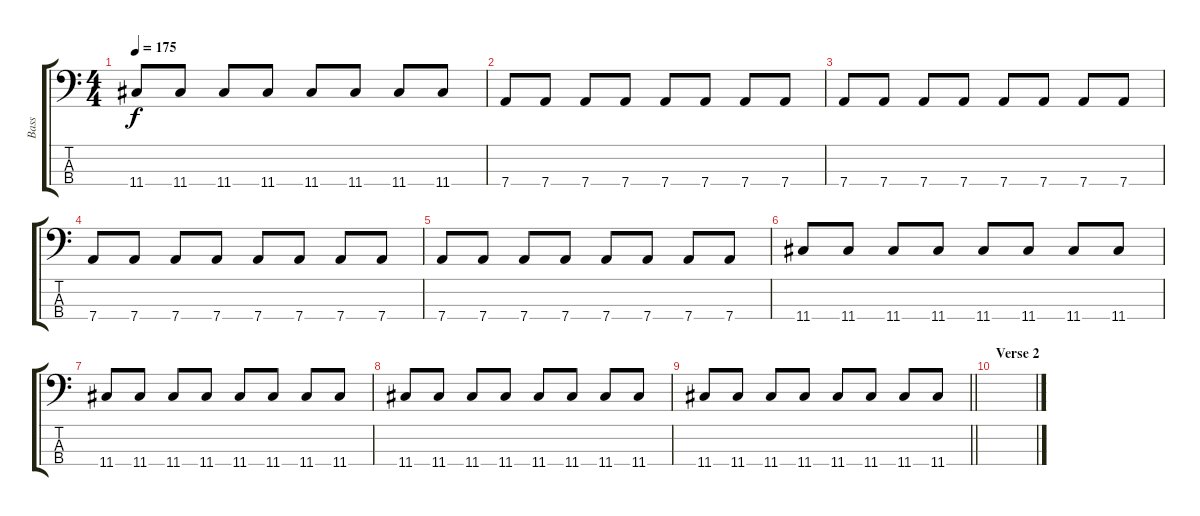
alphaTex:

\track ("Bass" "Bass") {instrument electricbasspick}
\staff {score tabs}
\tuning (G2 D2 A1 D1) {hide}
\ts (4 4)
\tempo 175
\clef f4
\ks c
11.4.8{dy f} 11.4.8 11.4.8 11.4.8 11.4.8 11.4.8 11.4.8 11.4.8 |
7.4.8 7.4.8 7.4.8 7.4.8 7.4.8 7.4.8 7.4.8 7.4.8 |
7.4.8 7.4.8 7.4.8 7.4.8 7.4.8 7.4.8 7.4.8 7.4.8 |
7.4.8 7.4.8 7.4.8 7.4.8 7.4.8 7.4.8 7.4.8 7.4.8 |
7.4.8 7.4.8 7.4.8 7.4.8 7.4.8 7.4.8 7.4.8 7.4.8 |
11.4.8 11.4.8 11.4.8 11.4.8 11.4.8 11.4.8 11.4.8 11.4.8 |
11.4.8 11.4.8 11.4.8 11.4.8 11.4.8 11.4.8 11.4.8 11.4.8 |
11.4.8 11.4.8 11.4.8 11.4.8 11.4.8 11.4.8 11.4.8 11.4.8 |
\barLineRight lightlight
11.4.8 11.4.8 11.4.8 11.4.8 11.4.8 11.4.8 11.4.8 11.4.8 |
\section ("" "Verse 2")
